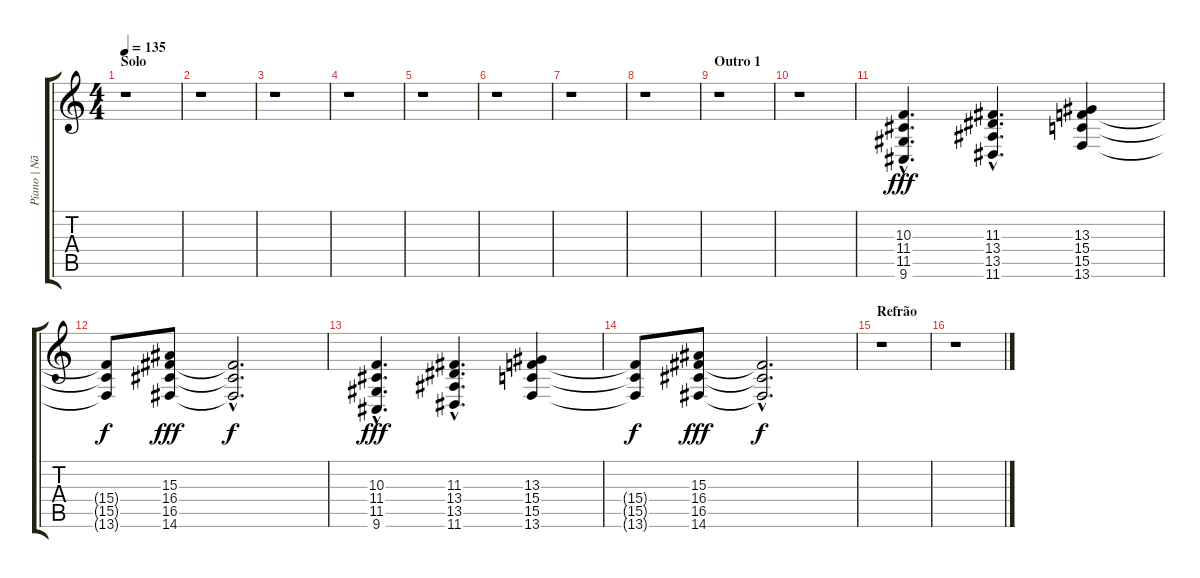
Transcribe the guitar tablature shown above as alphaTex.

\track ("Piano | Não Tocado Ao Vivo" "Piano | Nã") {instrument acousticgrandpiano}
\staff {score tabs}
\tuning (E4 B3 G3 D3 A2 E2) {hide}
\ts (4 4)
\section ("" "Solo")
\tempo 135
\clef g2
\ks c
r.1{dy mf} |
r.1 |
r.1 |
r.1 |
r.1 |
r.1 |
r.1 |
r.1 |
\section ("" "Outro 1")
r.1 |
r.1 |
(10.3{hac} 11.4{hac} 11.5{hac} 9.6{hac}).4{d dy fff} (11.3{hac} 13.4{hac} 13.5{hac} 11.6{hac}).4{d} (13.3 15.4 15.5 13.6).4 |
(15.4{t} 15.5{t} 13.6{t}).8{dy f} (15.3 16.4 16.5 14.6).8{dy fff} (16.4{hac t} 16.5{hac t} 14.6{hac t}).2{d dy f} |
(10.3{hac} 11.4{hac} 11.5{hac} 9.6{hac}).4{d dy fff} (11.3{hac} 13.4{hac} 13.5{hac} 11.6{hac}).4{d} (13.3 15.4 15.5 13.6).4 |
(15.4{t} 15.5{t} 13.6{t}).8{dy f} (15.3 16.4 16.5 14.6).8{dy fff} (16.4{hac t} 16.5{hac t} 14.6{hac t}).2{d dy f} |
\section ("" "Refrão")
r.1 |
r.1
